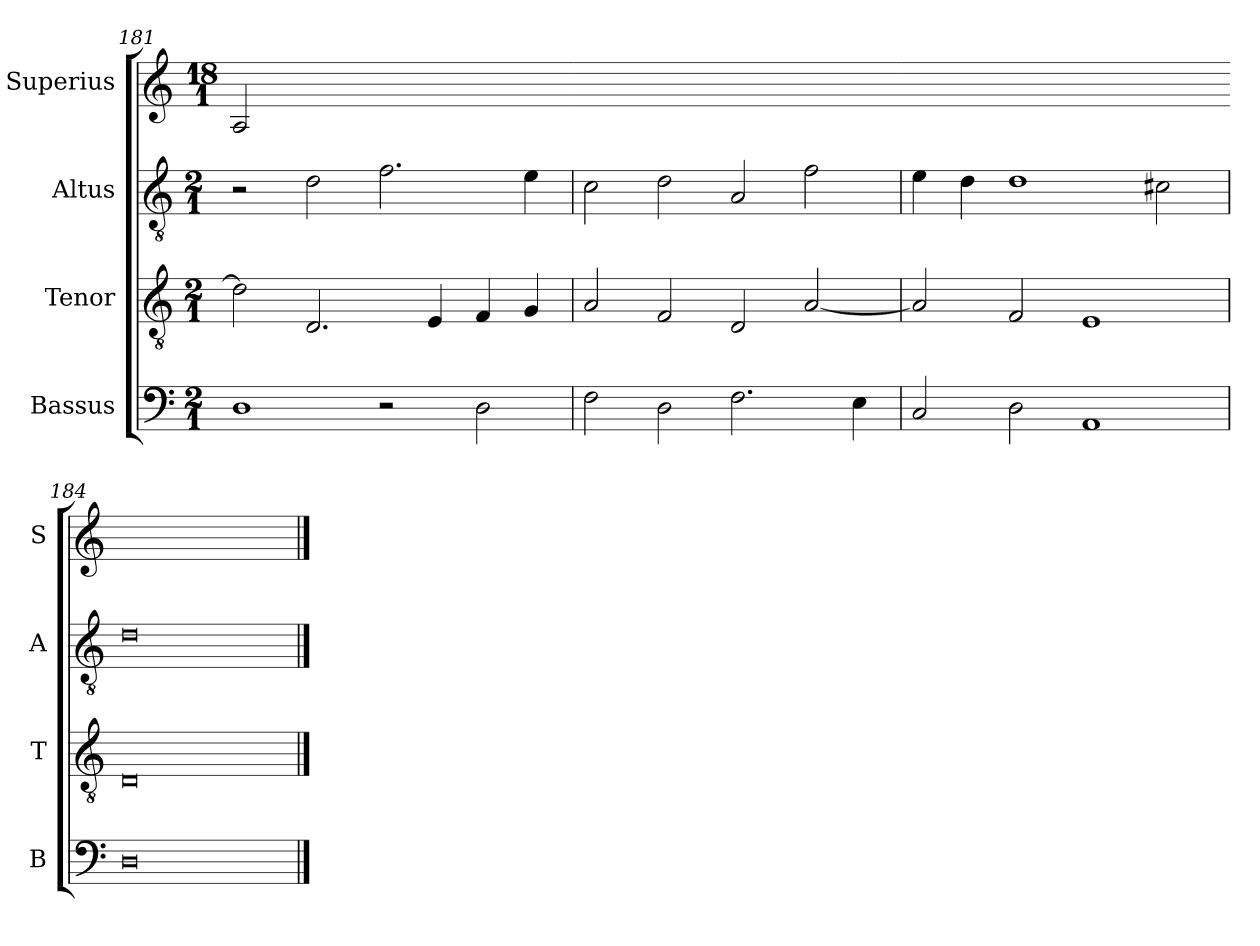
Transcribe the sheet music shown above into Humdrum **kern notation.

**kern	**kern	**kern	**kern
*part4	*part3	*part2	*part1
*staff4	*staff3	*staff2	*staff1
*I"Bassus	*I"Tenor	*I"Altus	*I"Superius
*I'B	*I'T	*I'A	*I'S
*clefF4	*clefGv2	*clefGv2	*clefG2
*k[]	*k[]	*k[]	*k[]
*M2/1	*M2/1	*M2/1	*M18/1
=181	=181	=181	=181
!	!	!	!LO:N:vis=2
1D	2d\]	2r	[y0A
.	2.D/	2d\	.
2r	.	2.f\	.
.	4E/	.	.
2D\	4F/	.	.
.	4G/	4e\	.
=182	=182	=182	=182-
!	!	!	!LO:N:vis=2
2F\	2A/	2c\	0Ayy_y
2D\	2F/	2d\	.
2.F\	2D/	2A/	.
.	[2A/	2f\	.
4E\	.	.	.
=183	=183	=183	=183-
!	!	!	!LO:N:vis=2
2C/	2A/]	4e\	0Ayy_
.	.	4d\	.
2D\	2F/	1d	.
1AA	1E	.	.
.	.	2c#X\	.
=184	=184	=184	=184-
!	!	!	!LO:N:vis=2
0D	0D	0d	0Ayy]
==	==	==	==
*-	*-	*-	*-
